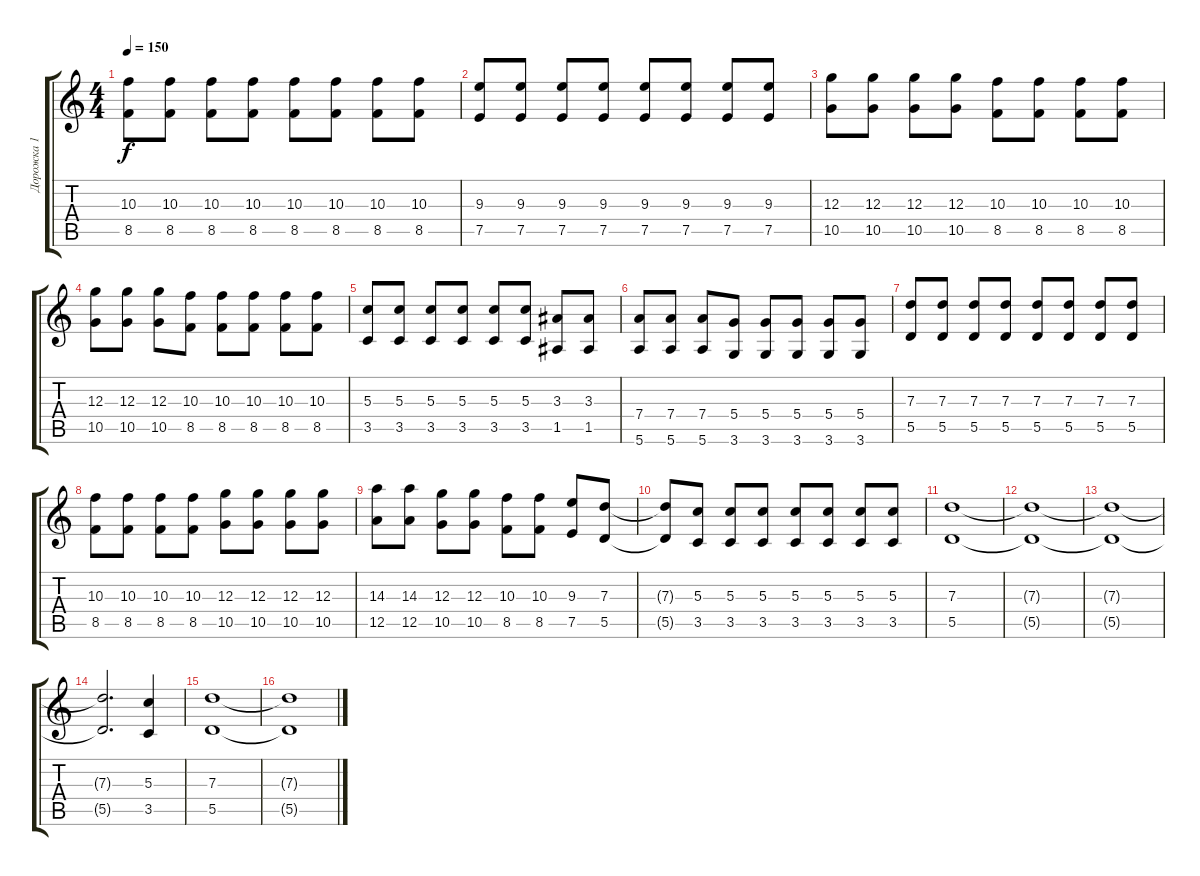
\track ("Дорожка 1" "Дорожка 1") {instrument overdrivenguitar}
\staff {score tabs}
\tuning (E4 B3 G3 D3 A2 E2) {hide}
\ts (4 4)
\tempo 150
\clef g2
\ks c
(10.3 8.5).8{dy f} (10.3 8.5).8 (10.3 8.5).8 (10.3 8.5).8 (10.3 8.5).8 (10.3 8.5).8 (10.3 8.5).8 (10.3 8.5).8 |
(9.3 7.5).8 (9.3 7.5).8 (9.3 7.5).8 (9.3 7.5).8 (9.3 7.5).8 (9.3 7.5).8 (9.3 7.5).8 (9.3 7.5).8 |
(12.3 10.5).8 (12.3 10.5).8 (12.3 10.5).8 (12.3 10.5).8 (10.3 8.5).8 (10.3 8.5).8 (10.3 8.5).8 (10.3 8.5).8 |
(12.3 10.5).8 (12.3 10.5).8 (12.3 10.5).8 (10.3 8.5).8 (10.3 8.5).8 (10.3 8.5).8 (10.3 8.5).8 (10.3 8.5).8 |
(5.3 3.5).8 (5.3 3.5).8 (5.3 3.5).8 (5.3 3.5).8 (5.3 3.5).8 (5.3 3.5).8 (3.3 1.5).8 (3.3 1.5).8 |
(7.4 5.6).8 (7.4 5.6).8 (7.4 5.6).8 (5.4 3.6).8 (5.4 3.6).8 (5.4 3.6).8 (5.4 3.6).8 (5.4 3.6).8 |
(7.3 5.5).8 (7.3 5.5).8 (7.3 5.5).8 (7.3 5.5).8 (7.3 5.5).8 (7.3 5.5).8 (7.3 5.5).8 (7.3 5.5).8 |
(10.3 8.5).8 (10.3 8.5).8 (10.3 8.5).8 (10.3 8.5).8 (12.3 10.5).8 (12.3 10.5).8 (12.3 10.5).8 (12.3 10.5).8 |
(14.3 12.5).8 (14.3 12.5).8 (12.3 10.5).8 (12.3 10.5).8 (10.3 8.5).8 (10.3 8.5).8 (9.3 7.5).8 (7.3 5.5).8 |
(7.3{t} 5.5{t}).8 (5.3 3.5).8 (5.3 3.5).8 (5.3 3.5).8 (5.3 3.5).8 (5.3 3.5).8 (5.3 3.5).8 (5.3 3.5).8 |
(7.3 5.5).1 |
(7.3{t} 5.5{t}).1 |
(7.3{t} 5.5{t}).1 |
(7.3{t} 5.5{t}).2{d} (5.3 3.5).4 |
(7.3 5.5).1 |
(7.3{t} 5.5{t}).1
